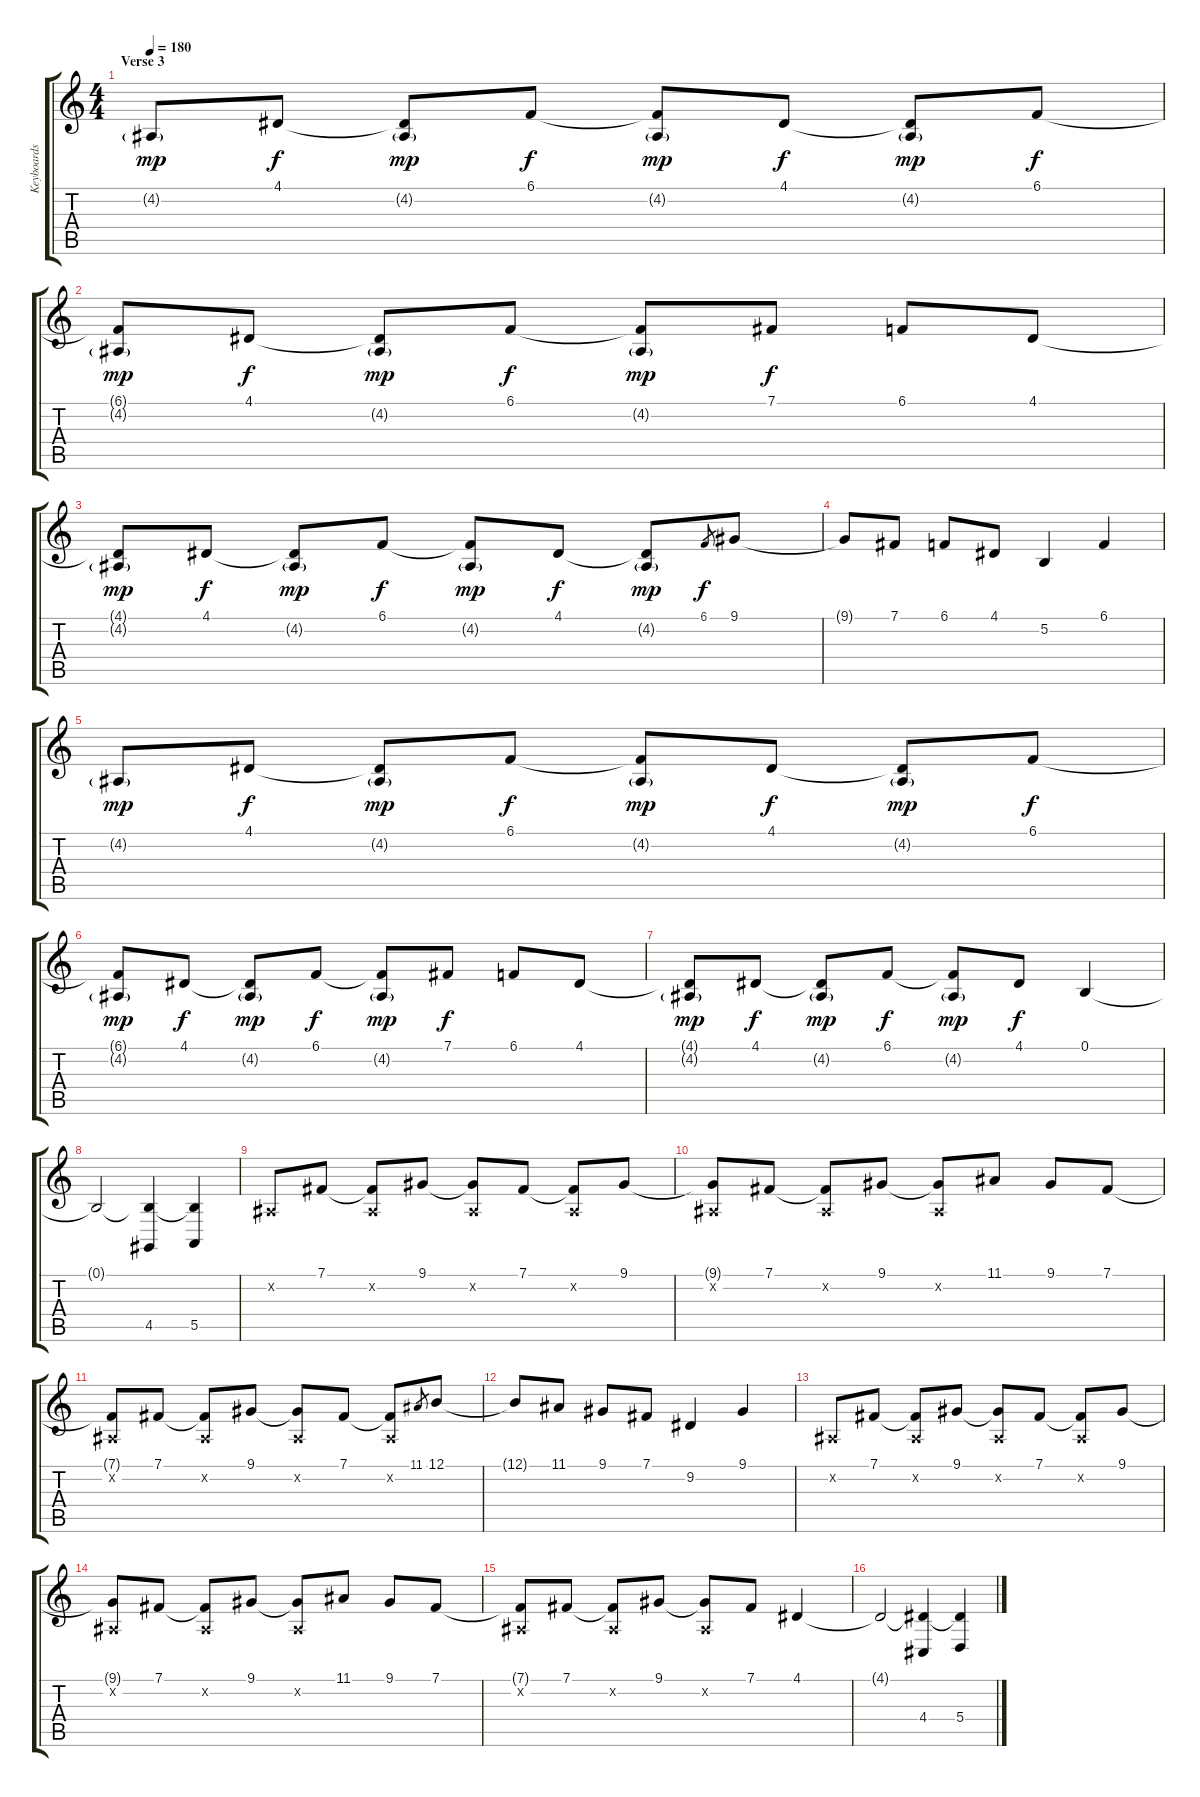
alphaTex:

\track ("Keyboards" "Keyboards") {instrument mutedtrumpet}
\staff {score tabs}
\tuning (B3 Gb3 D3 A2 E2 B1) {hide}
\ts (4 4)
\section ("" "Verse 3")
\tempo 180
\clef g2
\ks c
4.2{g}.8{dy mp volume 12 instrument drawbarorgan} 4.1.8{dy f} (4.1{t} 4.2{g}).8{dy mp} 6.1.8{dy f} (6.1{t} 4.2{g}).8{dy mp} 4.1.8{dy f} (4.1{t} 4.2{g}).8{dy mp} 6.1.8{dy f} |
(6.1{t} 4.2{g}).8{dy mp} 4.1.8{dy f} (4.1{t} 4.2{g}).8{dy mp} 6.1.8{dy f} (6.1{t} 4.2{g}).8{dy mp} 7.1.8{dy f} 6.1.8 4.1.8 |
(4.1{t} 4.2{g}).8{dy mp} 4.1.8{dy f} (4.1{t} 4.2{g}).8{dy mp} 6.1.8{dy f} (6.1{t} 4.2{g}).8{dy mp} 4.1.8{dy f} (4.1{t} 4.2{g}).8{dy mp} 6.1.8{gr dy f} 9.1.8 |
9.1{t}.8 7.1.8 6.1.8 4.1.8 5.2.4 6.1.4 |
4.2{g}.8{dy mp} 4.1.8{dy f} (4.1{t} 4.2{g}).8{dy mp} 6.1.8{dy f} (6.1{t} 4.2{g}).8{dy mp} 4.1.8{dy f} (4.1{t} 4.2{g}).8{dy mp} 6.1.8{dy f} |
(6.1{t} 4.2{g}).8{dy mp} 4.1.8{dy f} (4.1{t} 4.2{g}).8{dy mp} 6.1.8{dy f} (6.1{t} 4.2{g}).8{dy mp} 7.1.8{dy f} 6.1.8 4.1.8 |
(4.1{t} 4.2{g}).8{dy mp} 4.1.8{dy f} (4.1{t} 4.2{g}).8{dy mp} 6.1.8{dy f} (6.1{t} 4.2{g}).8{dy mp} 4.1.8{dy f} 0.1.4 |
0.1{t}.2 (0.1{t} 4.5).4 (0.1{t} 5.5).4 |
4.2{x}.8 7.1.8 (7.1{t} 4.2{x}).8 9.1.8 (9.1{t} 4.2{x}).8 7.1.8 (7.1{t} 4.2{x}).8 9.1.8 |
(9.1{t} 4.2{x}).8 7.1.8 (7.1{t} 4.2{x}).8 9.1.8 (9.1{t} 4.2{x}).8 11.1.8 9.1.8 7.1.8 |
(7.1{t} 4.2{x}).8 7.1.8 (7.1{t} 4.2{x}).8 9.1.8 (9.1{t} 4.2{x}).8 7.1.8 (7.1{t} 4.2{x}).8 11.1.8{gr} 12.1.8 |
12.1{t}.8 11.1.8 9.1.8 7.1.8 9.2.4 9.1.4 |
4.2{x}.8 7.1.8 (7.1{t} 4.2{x}).8 9.1.8 (9.1{t} 4.2{x}).8 7.1.8 (7.1{t} 4.2{x}).8 9.1.8 |
(9.1{t} 4.2{x}).8 7.1.8 (7.1{t} 4.2{x}).8 9.1.8 (9.1{t} 4.2{x}).8 11.1.8 9.1.8 7.1.8 |
(7.1{t} 4.2{x}).8 7.1.8 (7.1{t} 4.2{x}).8 9.1.8 (9.1{t} 4.2{x}).8 7.1.8 4.1.4 |
4.1{t}.2 (4.1{t} 4.4).4 (4.1{t} 5.4).4
